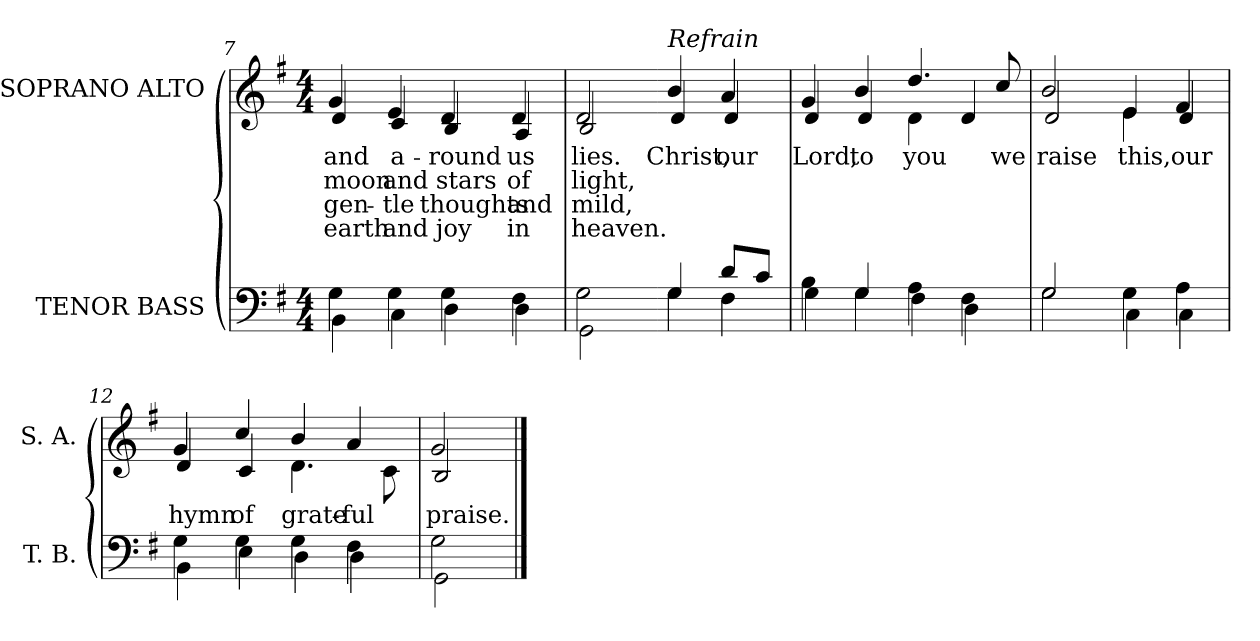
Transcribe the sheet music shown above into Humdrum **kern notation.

**kern	**kern	**text	**text	**text	**text
*part2	*part1	*part1	*part1	*part1	*part1
*staff2	*staff1	*staff1	*staff1	*staff1	*staff1
*I"TENOR BASS	*I"SOPRANO ALTO	*	*	*	*
*I'T. B.	*I'S. A.	*	*	*	*
*clefF4	*clefG2	*	*	*	*
*k[f#]	*k[f#]	*	*	*	*
*G:	*G:	*	*	*	*
*M4/4	*M4/4	*	*	*	*
=7	=7	=7	=7	=7	=7
*^	*	*	*	*	*
!	!	!	!LO:LY:b:color=#000000	!LO:LY:b:color=#000000	!LO:LY:b:color=#000000	!LO:LY:b:color=#000000
*	*	*^	*	*	*	*
4Gi\	4BBi\	4gi/	4di/	and	moon	gen-	earth
!	!	!	!	!LO:LY:b:color=#000000	!LO:LY:b:color=#000000	!LO:LY:b:color=#000000	!LO:LY:b:color=#000000
4Gi\	4Ci\	4ei/	4ci/	a-	and	-tle	and
!	!	!	!	!LO:LY:b:color=#000000	!LO:LY:b:color=#000000	!LO:LY:b:color=#000000	!LO:LY:b:color=#000000
4Gi\	4Di\	4di/	4Bi/	-round	stars	thoughts	joy
!	!	!	!	!LO:LY:b:color=#000000	!LO:LY:b:color=#000000	!LO:LY:b:color=#000000	!LO:LY:b:color=#000000
4F#i\	4Di\	4di/	4Ai/	us	of	and	in
=8	=8	=8	=8	=8	=8	=8	=8
!	!	!	!	!LO:LY:b:color=#000000	!LO:LY:b:color=#000000	!LO:LY:b:color=#000000	!LO:LY:b:color=#000000
2Gi\	2GGi\	2di/	2Bi/	lies.	light,	mild,	heaven.
!!LO:LB:g=z	!!
=9-	=9-	=9-	=9-	=9-	=9-	=9-	=9-
!	!	!LO:TX:a:i:t=Refrain	!	!	!	!	!
!	!	!	!	!LO:LY:b:color=#000000	!	!	!
4Gi/	4Gi\	4bi/	4di/	Christ,	.	.	.
!	!	!	!	!LO:LY:b:color=#000000	!	!	!
8di/L	4F#i\	4ai/	4di/	our	.	.	.
8ci/J	.	.	.	.	.	.	.
=10	=10	=10	=10	=10	=10	=10	=10
!	!	!	!	!LO:LY:b:color=#000000	!	!	!
4Bi\	4Gi\	4gi/	4di/	Lord,	.	.	.
!	!	!	!	!LO:LY:b:color=#000000	!	!	!
4Gi/	4Gi\	4bi/	4di/	to	.	.	.
!	!	!	!	!LO:LY:b:color=#000000	!	!	!
4Ai\	4F#i\	4.ddi/	4di\	you	.	.	.
4F#i\	4Di\	.	4di/	.	.	.	.
!	!	!	!	!LO:LY:b:color=#000000	!	!	!
.	.	8cci/	.	we	.	.	.
=11	=11	=11	=11	=11	=11	=11	=11
!	!	!	!	!LO:LY:b:color=#000000	!	!	!
2Gi/	2Gi\	2bi/	2di/	raise	.	.	.
!	!	!	!	!LO:LY:b:color=#000000	!	!	!
4Gi\	4Ci\	4ei/	4ei\	this,	.	.	.
!	!	!	!	!LO:LY:b:color=#000000	!	!	!
4Ai\	4Ci\	4f#i/	4di/	our	.	.	.
=12	=12	=12	=12	=12	=12	=12	=12
!	!	!	!	!LO:LY:b:color=#000000	!	!	!
4Gi\	4BBi\	4gi/	4di/	hymn	.	.	.
!	!	!	!	!LO:LY:b:color=#000000	!	!	!
4Gi\	4Ei\	4cci/	4ci/	of	.	.	.
!	!	!	!	!LO:LY:b:color=#000000	!	!	!
4Gi\	4Di\	4bi/	4.di\	grate-	.	.	.
!	!	!	!	!LO:LY:b:color=#000000	!	!	!
4F#i\	4Di\	4ai/	.	-ful	.	.	.
.	.	.	8ci\	.	.	.	.
=13	=13	=13	=13	=13	=13	=13	=13
!	!	!	!	!LO:LY:b:color=#000000	!	!	!
2Gi\	2GGi\	2gi/	2Bi/	praise.	.	.	.
*v	*v	*	*	*	*	*	*
*	*v	*v	*	*	*	*
==	==	==	==	==	==
*-	*-	*-	*-	*-	*-
